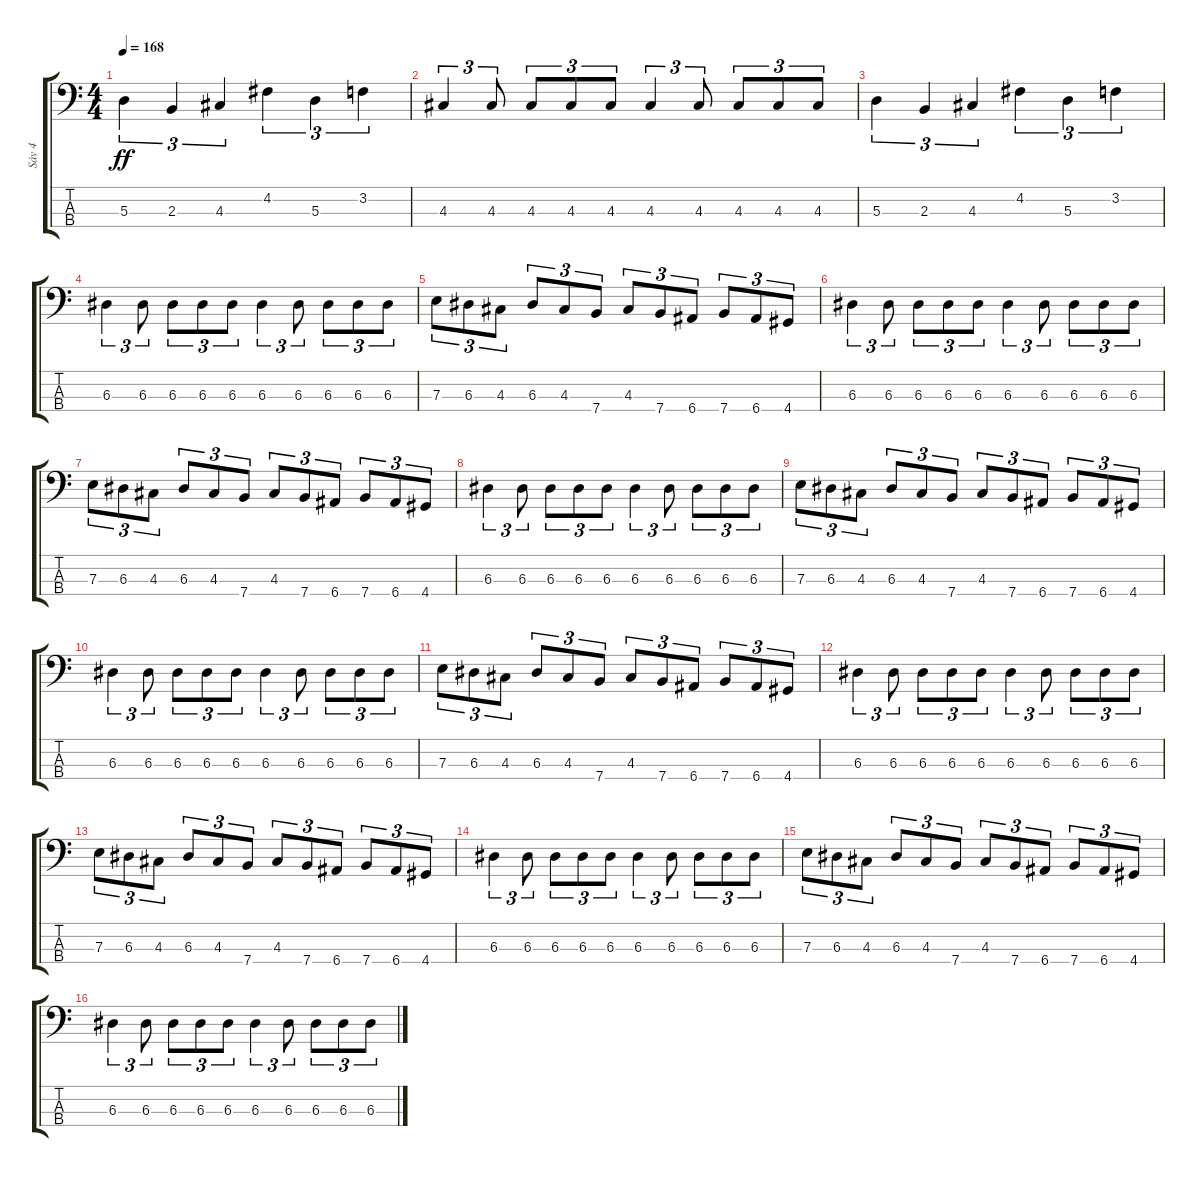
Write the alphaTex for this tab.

\track ("Sáv 4" "Sáv 4") {instrument electricbassfinger}
\staff {score tabs}
\tuning (G2 D2 A1 E1) {hide}
\ts (4 4)
\tempo 168
\clef f4
\ks c
5.3.4{tu (3 2) dy ff} 2.3.4{tu (3 2)} 4.3.4{tu (3 2)} 4.2.4{tu (3 2)} 5.3.4{tu (3 2)} 3.2.4{tu (3 2)} |
4.3.4{tu (3 2)} 4.3.8{tu (3 2)} 4.3.8{tu (3 2)} 4.3.8{tu (3 2)} 4.3.8{tu (3 2)} 4.3.4{tu (3 2)} 4.3.8{tu (3 2)} 4.3.8{tu (3 2)} 4.3.8{tu (3 2)} 4.3.8{tu (3 2)} |
5.3.4{tu (3 2)} 2.3.4{tu (3 2)} 4.3.4{tu (3 2)} 4.2.4{tu (3 2)} 5.3.4{tu (3 2)} 3.2.4{tu (3 2)} |
6.3.4{tu (3 2)} 6.3.8{tu (3 2)} 6.3.8{tu (3 2)} 6.3.8{tu (3 2)} 6.3.8{tu (3 2)} 6.3.4{tu (3 2)} 6.3.8{tu (3 2)} 6.3.8{tu (3 2)} 6.3.8{tu (3 2)} 6.3.8{tu (3 2)} |
7.3.8{tu (3 2)} 6.3.8{tu (3 2)} 4.3.8{tu (3 2)} 6.3.8{tu (3 2)} 4.3.8{tu (3 2)} 7.4.8{tu (3 2)} 4.3.8{tu (3 2)} 7.4.8{tu (3 2)} 6.4.8{tu (3 2)} 7.4.8{tu (3 2)} 6.4.8{tu (3 2)} 4.4.8{tu (3 2)} |
6.3.4{tu (3 2)} 6.3.8{tu (3 2)} 6.3.8{tu (3 2)} 6.3.8{tu (3 2)} 6.3.8{tu (3 2)} 6.3.4{tu (3 2)} 6.3.8{tu (3 2)} 6.3.8{tu (3 2)} 6.3.8{tu (3 2)} 6.3.8{tu (3 2)} |
7.3.8{tu (3 2)} 6.3.8{tu (3 2)} 4.3.8{tu (3 2)} 6.3.8{tu (3 2)} 4.3.8{tu (3 2)} 7.4.8{tu (3 2)} 4.3.8{tu (3 2)} 7.4.8{tu (3 2)} 6.4.8{tu (3 2)} 7.4.8{tu (3 2)} 6.4.8{tu (3 2)} 4.4.8{tu (3 2)} |
6.3.4{tu (3 2)} 6.3.8{tu (3 2)} 6.3.8{tu (3 2)} 6.3.8{tu (3 2)} 6.3.8{tu (3 2)} 6.3.4{tu (3 2)} 6.3.8{tu (3 2)} 6.3.8{tu (3 2)} 6.3.8{tu (3 2)} 6.3.8{tu (3 2)} |
7.3.8{tu (3 2)} 6.3.8{tu (3 2)} 4.3.8{tu (3 2)} 6.3.8{tu (3 2)} 4.3.8{tu (3 2)} 7.4.8{tu (3 2)} 4.3.8{tu (3 2)} 7.4.8{tu (3 2)} 6.4.8{tu (3 2)} 7.4.8{tu (3 2)} 6.4.8{tu (3 2)} 4.4.8{tu (3 2)} |
6.3.4{tu (3 2)} 6.3.8{tu (3 2)} 6.3.8{tu (3 2)} 6.3.8{tu (3 2)} 6.3.8{tu (3 2)} 6.3.4{tu (3 2)} 6.3.8{tu (3 2)} 6.3.8{tu (3 2)} 6.3.8{tu (3 2)} 6.3.8{tu (3 2)} |
7.3.8{tu (3 2)} 6.3.8{tu (3 2)} 4.3.8{tu (3 2)} 6.3.8{tu (3 2)} 4.3.8{tu (3 2)} 7.4.8{tu (3 2)} 4.3.8{tu (3 2)} 7.4.8{tu (3 2)} 6.4.8{tu (3 2)} 7.4.8{tu (3 2)} 6.4.8{tu (3 2)} 4.4.8{tu (3 2)} |
6.3.4{tu (3 2)} 6.3.8{tu (3 2)} 6.3.8{tu (3 2)} 6.3.8{tu (3 2)} 6.3.8{tu (3 2)} 6.3.4{tu (3 2)} 6.3.8{tu (3 2)} 6.3.8{tu (3 2)} 6.3.8{tu (3 2)} 6.3.8{tu (3 2)} |
7.3.8{tu (3 2)} 6.3.8{tu (3 2)} 4.3.8{tu (3 2)} 6.3.8{tu (3 2)} 4.3.8{tu (3 2)} 7.4.8{tu (3 2)} 4.3.8{tu (3 2)} 7.4.8{tu (3 2)} 6.4.8{tu (3 2)} 7.4.8{tu (3 2)} 6.4.8{tu (3 2)} 4.4.8{tu (3 2)} |
6.3.4{tu (3 2)} 6.3.8{tu (3 2)} 6.3.8{tu (3 2)} 6.3.8{tu (3 2)} 6.3.8{tu (3 2)} 6.3.4{tu (3 2)} 6.3.8{tu (3 2)} 6.3.8{tu (3 2)} 6.3.8{tu (3 2)} 6.3.8{tu (3 2)} |
7.3.8{tu (3 2)} 6.3.8{tu (3 2)} 4.3.8{tu (3 2)} 6.3.8{tu (3 2)} 4.3.8{tu (3 2)} 7.4.8{tu (3 2)} 4.3.8{tu (3 2)} 7.4.8{tu (3 2)} 6.4.8{tu (3 2)} 7.4.8{tu (3 2)} 6.4.8{tu (3 2)} 4.4.8{tu (3 2)} |
6.3.4{tu (3 2)} 6.3.8{tu (3 2)} 6.3.8{tu (3 2)} 6.3.8{tu (3 2)} 6.3.8{tu (3 2)} 6.3.4{tu (3 2)} 6.3.8{tu (3 2)} 6.3.8{tu (3 2)} 6.3.8{tu (3 2)} 6.3.8{tu (3 2)}
